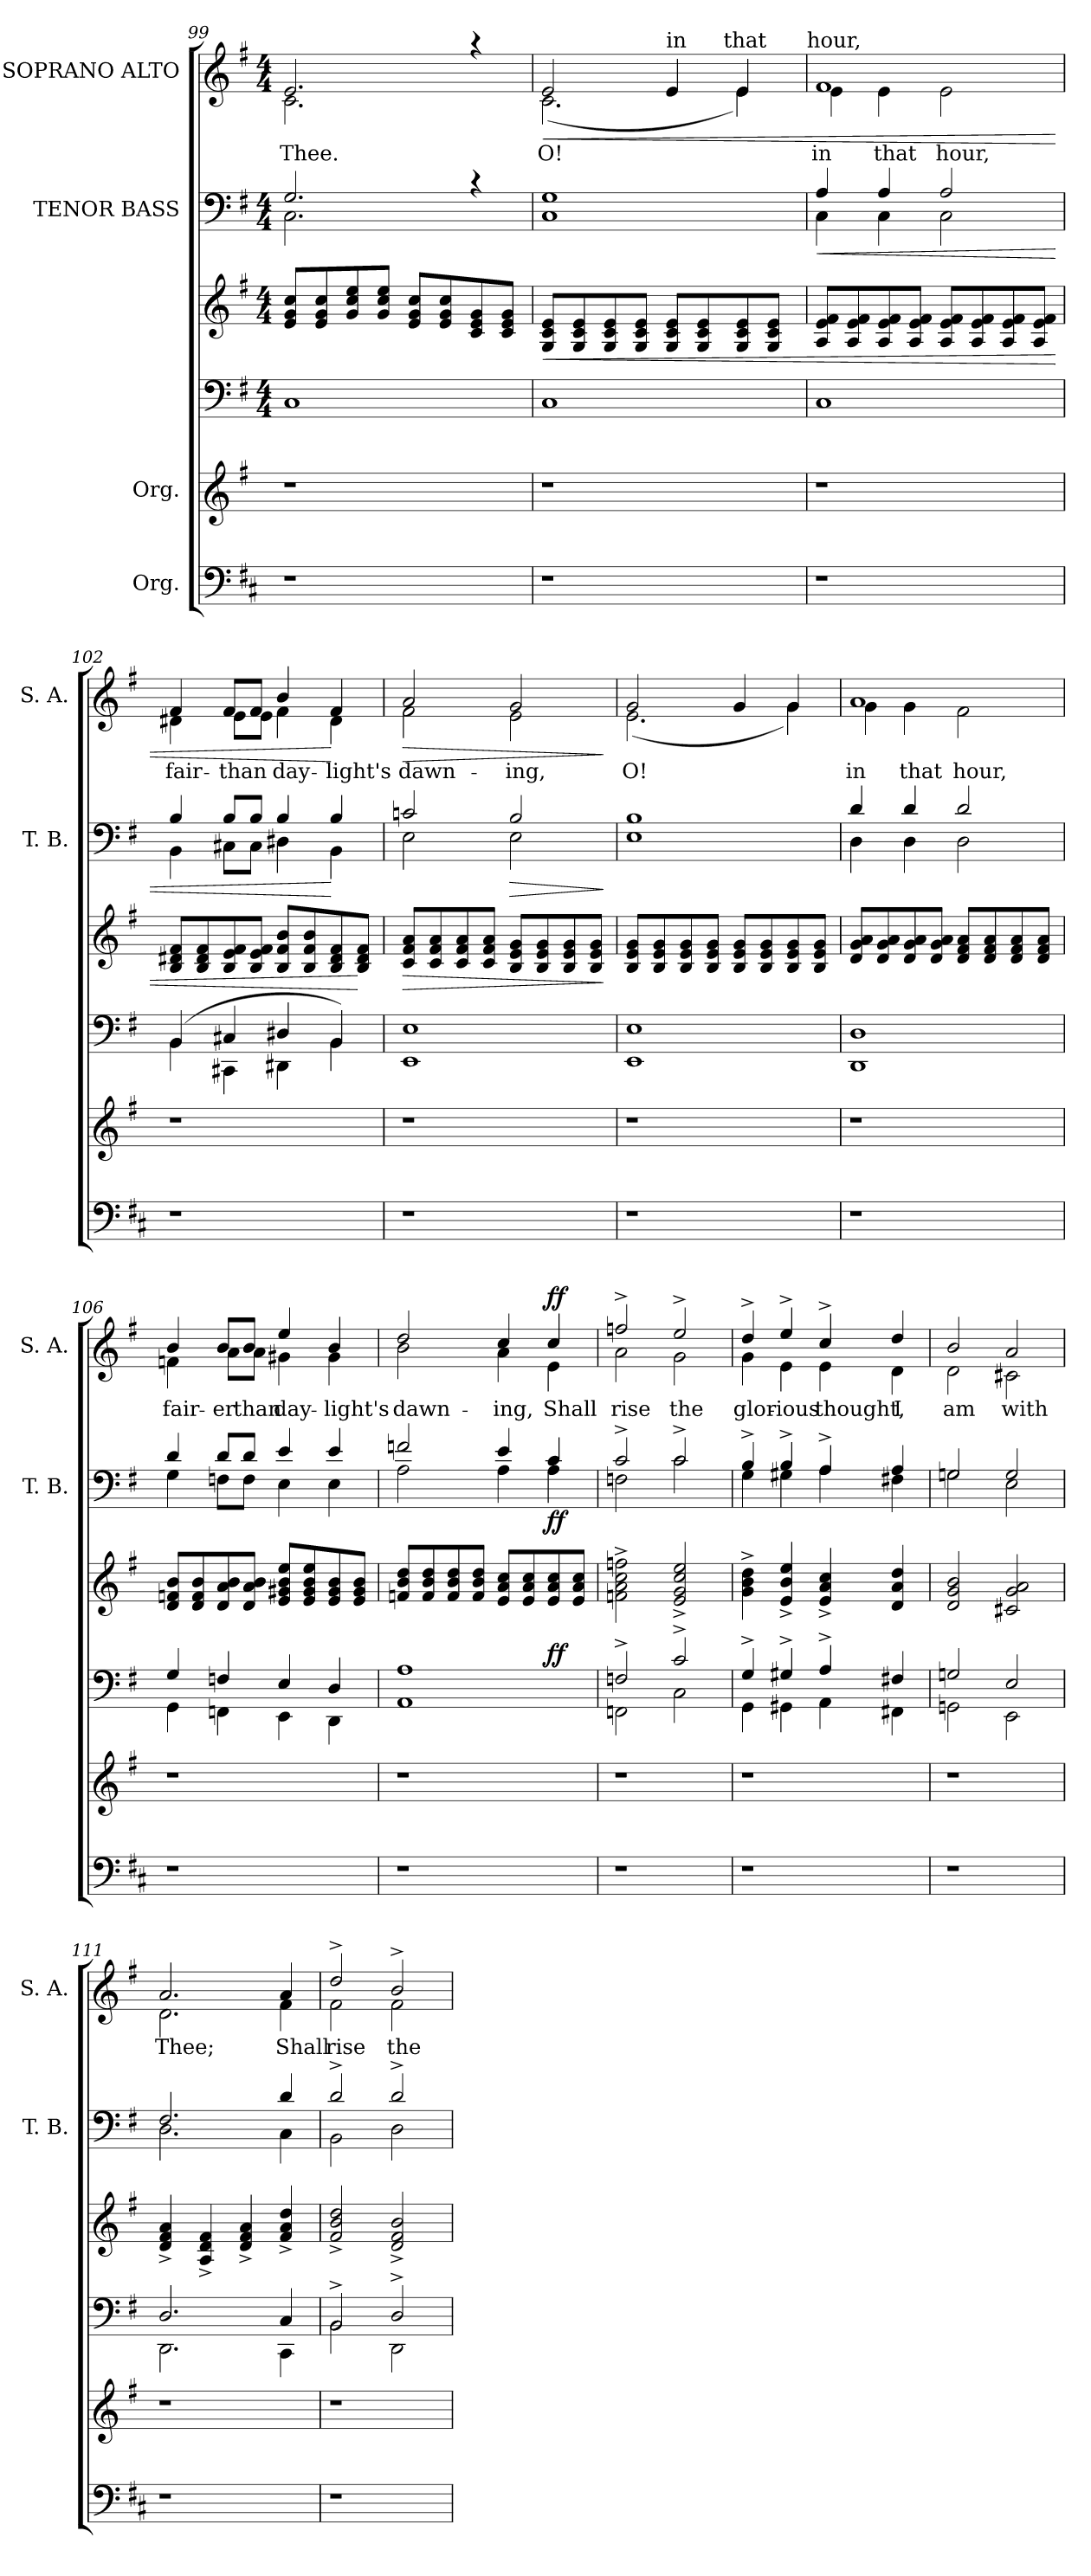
**kern	**kern	**kern	**dynam	**kern	**dynam	**kern	**dynam	**kern	**text	**dynam
*part6	*part5	*part4	*part4	*part3	*part3	*part2	*part2	*part1	*part1	*part1
*staff6	*staff5	*staff4	*staff4	*staff3	*staff3	*staff2	*staff2	*staff1	*staff1	*staff1
*I"Org.	*I"Org.	*	*	*	*	*I"TENOR BASS	*	*I"SOPRANO ALTO	*	*
*	*	*	*	*	*	*I'T. B.	*	*I'S. A.	*	*
*clefF4	*clefG2	*clefF4	*	*clefG2	*	*clefF4	*	*clefG2	*	*
*	*	*	*	*	*	*ITrd7c12	*	*	*	*
*k[f#c#]	*k[f#]	*k[f#]	*	*k[f#]	*	*k[f#]	*	*k[f#]	*	*
*D:	*G:	*G:	*	*G:	*	*G:	*	*G:	*	*
*	*	*M4/4	*	*M4/4	*	*M4/4	*	*M4/4	*	*
=99	=99	=99	=99	=99	=99	=99	=99	=99	=99	=99
*	*	*	*	*	*	*^	*	*	*	*
!	!	!	!	!	!	!	!	!	!	!LO:LY:b	!
*	*	*	*	*	*	*	*	*	*^	*	*
1r	1r	1C	.	8e/ 8g/ 8cc/L	.	2.GG/	2.CC\	.	2.e/	2.c\	Thee.	.
.	.	.	.	8e/ 8g/ 8cc/	.	.	.	.	.	.	.	.
.	.	.	.	8g/ 8cc/ 8ee/	.	.	.	.	.	.	.	.
.	.	.	.	8g/ 8cc/ 8ee/J	.	.	.	.	.	.	.	.
.	.	.	.	8e/ 8g/ 8cc/L	.	.	.	.	.	.	.	.
.	.	.	.	8e/ 8g/ 8cc/	.	.	.	.	.	.	.	.
.	.	.	.	8c/ 8e/ 8g/	.	4rc	4ryy	.	4raa	4ryy	.	.
.	.	.	.	8c/ 8e/ 8g/J	.	.	.	.	.	.	.	.
*	*	*	*	*	*	*v	*v	*	*	*	*	*
*	*	*	*	*	*	*	*	*v	*v	*	*
=100	=100	=100	=100	=100	=100	=100	=100	=100	=100	=100
!	!	!	!	!	!	!	!	!LO:TX:a:t=O!	!	!
!	!	!	!	!	!LO:HP:b	!	!	!	!LO:LY:b	!LO:HP:b
*	*	*	*	*	*	*	*	*^	*	*
*	*	*	*	*	*	*	*	*	*^	*	*
1r	1r	1C	.	8G/ 8c/ 8e/L	<	1CC 1GG	.	2e/	(<2.c\	2ryy	O!	<
.	.	.	.	8G/ 8c/ 8e/	.	.	.	.	.	.	.	.
.	.	.	.	8G/ 8c/ 8e/	.	.	.	.	.	.	.	.
.	.	.	.	8G/ 8c/ 8e/J	.	.	.	.	.	.	.	.
!	!	!	!	!	!	!	!	!LO:TX:a:t=in	!	!	!	!
.	.	.	.	8G/ 8c/ 8e/L	.	.	.	4e/	.	8..ryy	.	.
.	.	.	.	8G/ 8c/ 8e/	.	.	.	.	.	.	.	.
!	!	!	!	!	!	!	!	!	!	!LO:TX:a:t=that	!	!
.	.	.	.	.	.	.	.	.	.	4ryy	.	.
.	.	.	.	8G/ 8c/ 8e/	.	.	.	4e/	4e\)	.	.	.
.	.	.	.	8G/ 8c/ 8e/J	.	.	.	.	.	.	.	.
.	.	.	.	.	.	.	.	.	.	32ryy	.	.
!	!	!	!	!	!	!	!	!	!	!LO:TX:a:t=hour,	!	!
=101	=101	=101	=101	=101	=101	=101	=101	=101	=101	=101	=101	=101
!	!	!	!	!	!	!	!LO:HP:b	!	!	!	!LO:LY:b	!
*	*	*	*	*	*	*^	*	*	*v	*v	*	*
1r	1r	1C	.	8A/ 8e/ 8f#/L	.	4AA/	4CC\	<	1f#	4e\	in	.
.	.	.	.	8A/ 8e/ 8f#/	.	.	.	.	.	.	.	.
!	!	!	!	!	!	!	!	!	!	!	!LO:LY:b	!
.	.	.	.	8A/ 8e/ 8f#/	.	4AA/	4CC\	.	.	4e\	that	.
.	.	.	.	8A/ 8e/ 8f#/J	.	.	.	.	.	.	.	.
!	!	!	!	!	!	!	!	!	!	!	!LO:LY:b	!
.	.	.	.	8A/ 8e/ 8f#/L	.	2AA/	2CC\	.	.	2e\	hour,	.
.	.	.	.	8A/ 8e/ 8f#/	.	.	.	.	.	.	.	.
.	.	.	.	8A/ 8e/ 8f#/	.	.	.	.	.	.	.	.
.	.	.	.	8A/ 8e/ 8f#/J	.	.	.	.	.	.	.	.
=102	=102	=102	=102	=102	=102	=102	=102	=102	=102	=102	=102	=102
*	*	*^	*	*	*	*	*	*	*	*	*	*
!	!	!	!	!	!	!	!	!	!	!	!	!LO:LY:b	!
1r	1r	(4BB/	4BB\	.	8B/ 8d#X/ 8f#/L	.	4BB/	4BBB\	.	4f#/	4d#X\	fair-	.
.	.	.	.	.	8B/ 8d#/ 8f#/	.	.	.	.	.	.	.	.
!	!	!	!	!	!	!	!	!	!	!	!	!LO:LY:b	!
!	!	!	!	!	!	!	!	!	!	!	!	!LO:LY:b	!
.	.	4C#X/	4CC#X\	.	8B/ 8e/ 8f#/	.	8BB/L	8CC#X\L	.	8f#/L	8e\L	than	.
.	.	.	.	.	8B/ 8e/ 8f#/J	.	8BB/J	8CC#\J	.	8f#/J	8e\J	.	.
!	!	!	!	!	!	!	!	!	!	!	!	!LO:LY:b	!
.	.	4D#X/	4DD#X\	.	8B/ 8f#/ 8b/L	.	4BB/	4DD#X\	.	4b/	4f#\	day-	.
.	.	.	.	.	8B/ 8f#/ 8b/	.	.	.	.	.	.	.	.
!	!	!	!	!	!	!	!	!	!	!	!	!LO:LY:b	!
.	.	4BB/)	4BB\	.	8B/ 8d#/ 8f#/	.	4BB/	4BBB\	[	4f#/	4d#\	-light's	[
.	.	.	.	.	8B/ 8d#/ 8f#/J	[	.	.	.	.	.	.	.
*	*	*v	*v	*	*	*	*	*	*	*	*	*	*
!!LO:PB:g=z	!!
=103	=103	=103	=103	=103	=103	=103	=103	=103	=103	=103	=103	=103
!	!	!	!	!	!LO:HP:b	!	!	!	!	!	!LO:LY:b	!LO:HP:b
1r	1r	1EE 1E	.	8c/ 8f#/ 8a/L	>	2Cn/	2EE\	.	2a/	2f#\	dawn-	>
.	.	.	.	8c/ 8f#/ 8a/	.	.	.	.	.	.	.	.
.	.	.	.	8c/ 8f#/ 8a/	.	.	.	.	.	.	.	.
.	.	.	.	8c/ 8f#/ 8a/J	.	.	.	.	.	.	.	.
!	!	!	!	!	!	!	!	!LO:HP:b	!	!	!LO:LY:b	!
.	.	.	.	8B/ 8e/ 8g/L	.	2BB/	2EE\	>	2g/	2e\	-ing,	.
.	.	.	.	8B/ 8e/ 8g/	.	.	.	.	.	.	.	.
.	.	.	.	8B/ 8e/ 8g/	.	.	.	.	.	.	.	.
.	.	.	.	8B/ 8e/ 8g/J	.	.	.	.	.	.	.	.
*	*	*	*	*	*	*v	*v	*	*	*	*	*
*	*	*	*	*	*	*	*	*v	*v	*	*
.	.	.	.	.	]	.	]	.	.	]
=104	=104	=104	=104	=104	=104	=104	=104	=104	=104	=104
!	!	!	!	!	!	!	!	!	!LO:LY:b	!
*	*	*	*	*	*	*	*	*^	*	*
1r	1r	1EE 1E	.	8B/ 8e/ 8g/L	.	1EE 1BB	.	2g/	(<2.e\	O!	.
.	.	.	.	8B/ 8e/ 8g/	.	.	.	.	.	.	.
.	.	.	.	8B/ 8e/ 8g/	.	.	.	.	.	.	.
.	.	.	.	8B/ 8e/ 8g/J	.	.	.	.	.	.	.
.	.	.	.	8B/ 8e/ 8g/L	.	.	.	4g/	.	.	.
.	.	.	.	8B/ 8e/ 8g/	.	.	.	.	.	.	.
.	.	.	.	8B/ 8e/ 8g/	.	.	.	4g/	4g\)	.	.
.	.	.	.	8B/ 8e/ 8g/J	.	.	.	.	.	.	.
=105	=105	=105	=105	=105	=105	=105	=105	=105	=105	=105	=105
*	*	*	*	*	*	*^	*	*	*	*	*
!	!	!	!	!	!	!	!	!	!	!	!LO:LY:b	!
1r	1r	1DD 1D	.	8d/ 8g/ 8a/L	.	4D/	4DD\	.	1a	4g\	in	.
.	.	.	.	8d/ 8g/ 8a/	.	.	.	.	.	.	.	.
!	!	!	!	!	!	!	!	!	!	!	!LO:LY:b	!
.	.	.	.	8d/ 8g/ 8a/	.	4D/	4DD\	.	.	4g\	that	.
.	.	.	.	8d/ 8g/ 8a/J	.	.	.	.	.	.	.	.
!	!	!	!	!	!	!	!	!	!	!	!LO:LY:b	!
.	.	.	.	8d/ 8f#/ 8a/L	.	2D/	2DD\	.	.	2f#\	hour,	.
.	.	.	.	8d/ 8f#/ 8a/	.	.	.	.	.	.	.	.
.	.	.	.	8d/ 8f#/ 8a/	.	.	.	.	.	.	.	.
.	.	.	.	8d/ 8f#/ 8a/J	.	.	.	.	.	.	.	.
=106	=106	=106	=106	=106	=106	=106	=106	=106	=106	=106	=106	=106
*	*	*^	*	*	*	*	*	*	*	*	*	*
!	!	!	!	!	!	!	!	!	!	!	!	!LO:LY:b	!
1r	1r	4G/	4GG\	.	8d/ 8fn/ 8b/L	.	4D/	4GG\	.	4b/	4fn\	fair-	.
.	.	.	.	.	8d/ 8f/ 8b/	.	.	.	.	.	.	.	.
!	!	!	!	!	!	!	!	!	!	!	!	!LO:LY:b	!
.	.	4Fn/	4FFn\	.	8d/ 8a/ 8b/	.	8D/L	8FFn\L	.	8b/L	8a\L	-er	.
!	!	!	!	!	!	!	!	!	!	!	!	!LO:LY:b	!
.	.	.	.	.	8d/ 8a/ 8b/J	.	8D/J	8FF\J	.	8b/J	8a\J	than	.
!	!	!	!	!	!	!	!	!	!	!	!	!LO:LY:b	!
.	.	4E/	4EE\	.	8e/ 8g#X/ 8b/ 8ee/L	.	4E/	4EE\	.	4ee/	4g#X\	day-	.
.	.	.	.	.	8e/ 8g#/ 8b/ 8ee/	.	.	.	.	.	.	.	.
!	!	!	!	!	!	!	!	!	!	!	!	!LO:LY:b	!
.	.	4D/	4DD\	.	8e/ 8g#/ 8b/	.	4E/	4EE\	.	4b/	4g#\	-light's	.
.	.	.	.	.	8e/ 8g#/ 8b/J	.	.	.	.	.	.	.	.
!!LO:LB:g=z	!!
=107	=107	=107	=107	=107	=107	=107	=107	=107	=107	=107	=107	=107	=107
!	!	!	!	!	!	!	!	!	!	!	!	!LO:LY:b	!
1r	1r	1AA 1A	2.ryy	.	8fn/ 8b/ 8dd/L	.	2Fn/	2AA\	.	2dd/	2b\	dawn-	.
.	.	.	.	.	8f/ 8b/ 8dd/	.	.	.	.	.	.	.	.
.	.	.	.	.	8f/ 8b/ 8dd/	.	.	.	.	.	.	.	.
.	.	.	.	.	8f/ 8b/ 8dd/J	.	.	.	.	.	.	.	.
!	!	!	!	!	!	!	!	!	!	!	!	!LO:LY:b	!
.	.	.	.	.	8e/ 8a/ 8cc/L	.	4E/	4AA\	.	4cc/	4a\	-ing,	.
.	.	.	.	.	8e/ 8a/ 8cc/	.	.	.	.	.	.	.	.
!	!	!	!	!LO:DY:a	!	!	!	!	!LO:DY:b	!	!	!LO:LY:b	!LO:DY:a
.	.	.	4ryy	ff	8e/ 8a/ 8cc/	.	4C/	4AA\	ff	4cc/	4e\	Shall	ff
.	.	.	.	.	8e/ 8a/ 8cc/J	.	.	.	.	.	.	.	.
=108	=108	=108	=108	=108	=108	=108	=108	=108	=108	=108	=108	=108	=108
!	!	!	!	!	!	!	!	!	!	!	!	!LO:LY:b	!
1r	1r	2Fn^>/	2FFn\	.	2fn\^> 2a\^> 2cc\^> 2ffn\^>	.	2C^>/	2FFn\	.	2ffn^>/	2a\	rise	.
!	!	!	!	!	!	!	!	!	!	!	!	!LO:LY:b	!
.	.	2c^>/	2C\	.	2e/^< 2g/^< 2cc/^< 2ee/^<	.	2C^>/	2C\	.	2ee^>/	2g\	the	.
=109	=109	=109	=109	=109	=109	=109	=109	=109	=109	=109	=109	=109	=109
!	!	!	!	!	!	!	!	!	!	!	!	!LO:LY:b	!
1r	1r	4G^>/	4GG\	.	4g\^> 4b\^> 4dd\^>	.	4BB^>/	4GG\	.	4dd^>/	4g\	glor-	.
!	!	!	!	!	!	!	!	!	!	!	!	!LO:LY:b	!
.	.	4G#X^>/	4GG#X\	.	4e/^< 4b/^< 4ee/^<	.	4BB^>/	4GG#X\	.	4ee^>/	4e\	-ious	.
!	!	!	!	!	!	!	!	!	!	!	!	!LO:LY:b	!
.	.	4A^>/	4AA\	.	4e/^< 4a/^< 4cc/^<	.	4AA^>/	4AA\	.	4cc^>/	4e\	thought,	.
!	!	!	!	!	!	!	!	!	!	!	!	!LO:LY:b	!
.	.	4F#X/	4FF#X\	.	4d/ 4a/ 4dd/	.	4AA/	4FF#X\	.	4dd/	4d\	I	.
=110	=110	=110	=110	=110	=110	=110	=110	=110	=110	=110	=110	=110	=110
!	!	!	!	!	!	!	!	!	!	!	!	!LO:LY:b	!
1r	1r	2Gn/	2GGn\	.	2d/ 2g/ 2b/	.	2GGn/	2GG\	.	2b/	2d\	am	.
!	!	!	!	!	!	!	!	!	!	!	!	!LO:LY:b	!
.	.	2E/	2EE\	.	2c#X/ 2g/ 2a/	.	2GG/	2EE\	.	2a/	2c#X\	with	.
=111	=111	=111	=111	=111	=111	=111	=111	=111	=111	=111	=111	=111	=111
!	!	!	!	!	!	!	!	!	!	!	!	!LO:LY:b	!
1r	1r	2.D/	2.DD\	.	4d/^< 4f#/^< 4a/^<	.	2.FF#/	2.DD\	.	2.a/	2.d\	Thee;	.
.	.	.	.	.	4A/^< 4d/^< 4f#/^<	.	.	.	.	.	.	.	.
.	.	.	.	.	4d/^< 4f#/^< 4a/^<	.	.	.	.	.	.	.	.
!	!	!	!	!	!	!	!	!	!	!	!	!LO:LY:b	!
.	.	4C/	4CC\	.	4f#/^< 4a/^< 4dd/^<	.	4D/	4CC\	.	4a/	4f#\	Shall	.
!!LO:LB:g=z	!!
=112	=112	=112	=112	=112	=112	=112	=112	=112	=112	=112	=112	=112	=112
!	!	!	!	!	!	!	!	!	!	!	!	!LO:LY:b	!
1r	1r	2BB^>/	2BB\	.	2f#/^< 2b/^< 2dd/^<	.	2D^>/	2BBB\	.	2dd^>/	2f#\	rise	.
!	!	!	!	!	!	!	!	!	!	!	!	!LO:LY:b	!
.	.	2D^>/	2DD\	.	2d/^< 2f#/^< 2b/^<	.	2D^>/	2DD\	.	2b^>/	2f#\	the	.
*	*	*	*	*	*	*	*v	*v	*	*	*	*	*
*	*	*v	*v	*	*	*	*	*	*v	*v	*	*
=	=	=	=	=	=	=	=	=	=	=
*-	*-	*-	*-	*-	*-	*-	*-	*-	*-	*-
